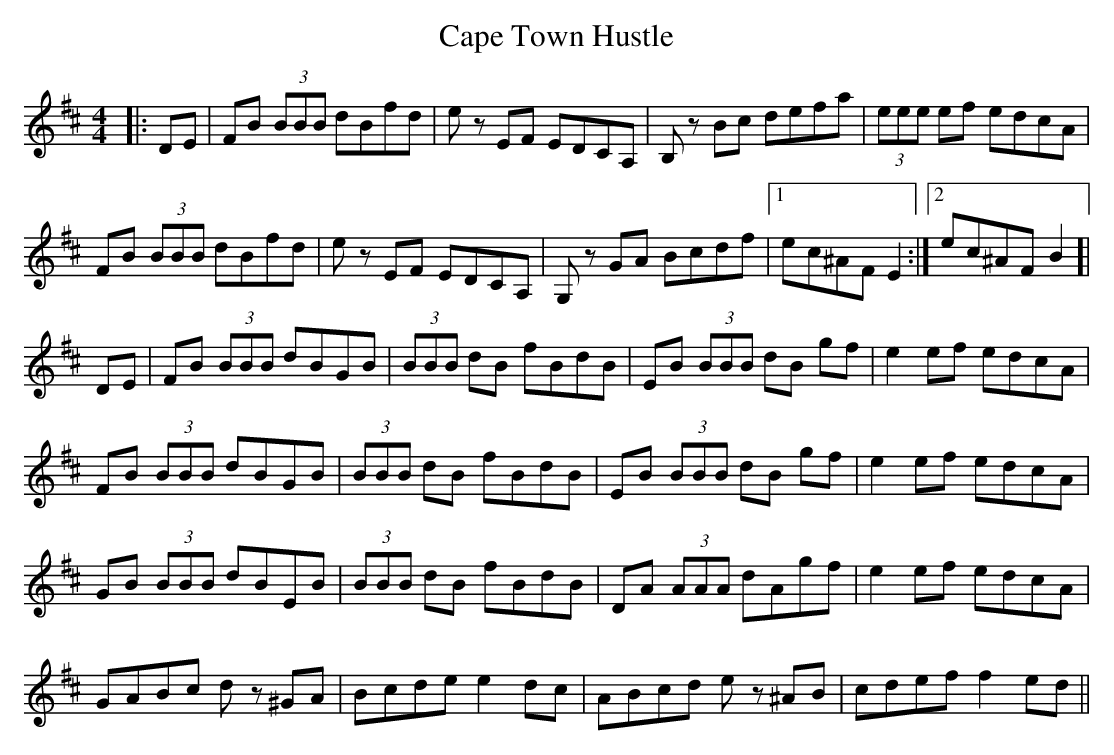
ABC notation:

X:1
T: Cape Town Hustle
M: 4/4
L: 1/8
K: Bmin
|:DE|FB (3BBB dBfd|ez EF EDCA,|B,z Bc defa|(3eee ef edcA|
FB (3BBB dBfd|ez EF EDCA,|G,z GA Bcdf|1 ec^AF E2:|2 ec^AF B2 ]|
DE|FB (3BBB dBGB|(3BBB dB fBdB|EB (3BBB dB gf|e2ef edcA|
FB (3BBB dBGB|(3BBB dB fBdB|EB (3BBB dB gf|e2ef edcA|
GB (3BBB dBEB|(3BBB dB fBdB|DA (3AAA dAgf|e2ef edcA|
GABc dz ^GA|Bcde e2dc|ABcd ez ^AB|cdef f2ed||
